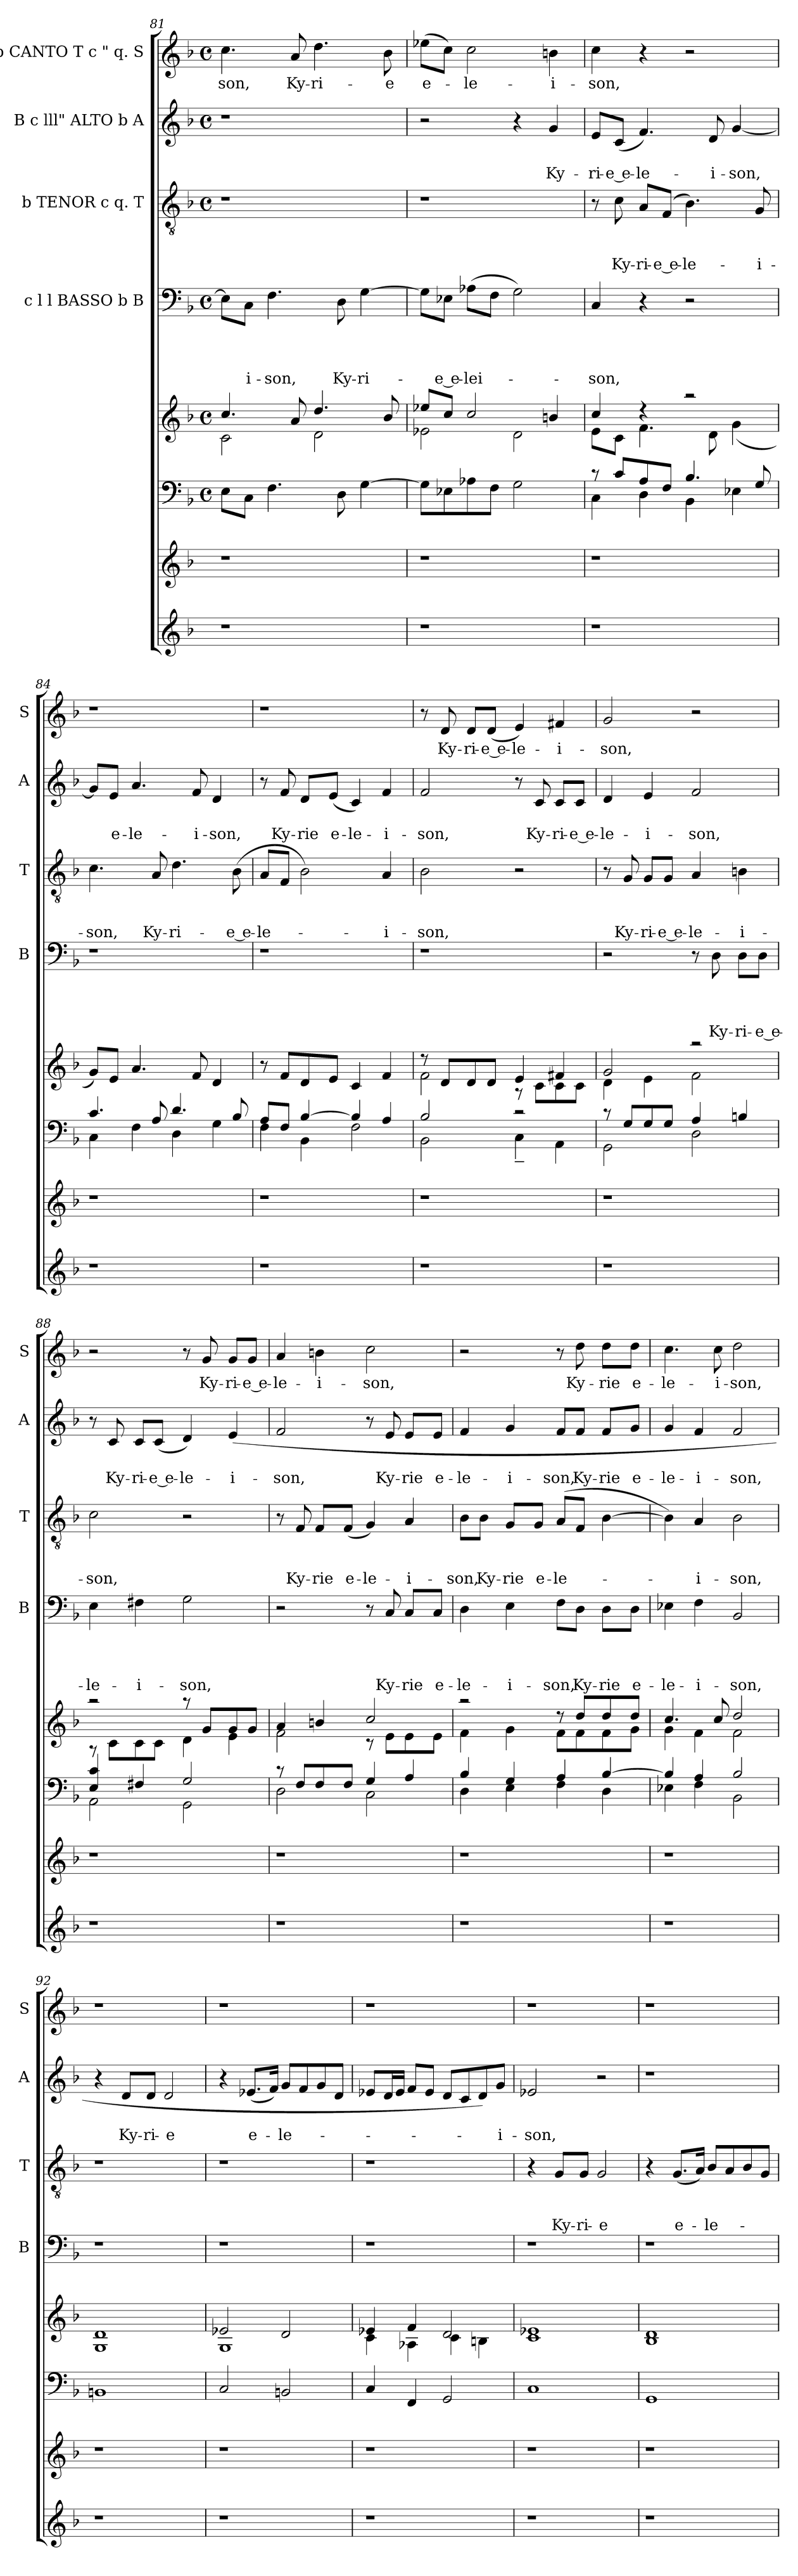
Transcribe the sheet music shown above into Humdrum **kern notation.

**kern	**kern	**kern	**kern	**kern	**text	**text	**text	**text	**kern	**text	**text	**text	**kern	**text	**text	**kern	**text
*part7	*part7	*part6	*part5	*part4	*part4	*part4	*part4	*part4	*part3	*part3	*part3	*part3	*part2	*part2	*part2	*part1	*part1
*staff8	*staff7	*staff6	*staff5	*staff4	*staff4	*staff4	*staff4	*staff4	*staff3	*staff3	*staff3	*staff3	*staff2	*staff2	*staff2	*staff1	*staff1
*	*	*	*	*I"c l l BASSO b B	*	*	*	*	*I"b TENOR c q. T	*	*	*	*I"B c lll" ALTO b A	*	*	*I"b CANTO T c " q. S	*
*	*	*	*	*I'B	*	*	*	*	*I'T	*	*	*	*I'A	*	*	*I'S	*
!!LO:LB:g=z
*clefG2	*clefG2	*clefF4	*clefG2	*clefF4	*	*	*	*	*clefGv2	*	*	*	*clefG2	*	*	*clefG2	*
*k[b-]	*k[b-]	*k[b-]	*k[b-]	*k[b-]	*	*	*	*	*k[b-]	*	*	*	*k[b-]	*	*	*k[b-]	*
*F:	*F:	*F:	*F:	*F:	*	*	*	*	*F:	*	*	*	*F:	*	*	*F:	*
*	*	*M4/4	*M4/4	*M4/4	*	*	*	*	*M4/4	*	*	*	*M4/4	*	*	*M4/4	*
*	*	*met(c)	*met(c)	*met(c)	*	*	*	*	*met(c)	*	*	*	*met(c)	*	*	*met(c)	*
=81	=81	=81	=81	=81	=81	=81	=81	=81	=81	=81	=81	=81	=81	=81	=81	=81	=81
*	*	*	*^	*	*	*	*	*	*	*	*	*	*	*	*	*	*
!	!	!	!	!	!	!	!	!	!	!	!	!	!	!	!	!	!	!LO:LY:b
1r	1r	8E\L	4.cc/	2c\	8E-\L]	.	.	.	.	1r	.	.	.	1r	.	.	4.cc\	-son,
!	!	!	!	!	!	!	!	!	!LO:LY:b	!	!	!	!	!	!	!	!	!
.	.	8C\J	.	.	8C\J	.	.	.	-i-	.	.	.	.	.	.	.	.	.
!	!	!	!	!	!	!	!	!	!LO:LY:b	!	!	!	!	!	!	!	!	!
.	.	4.F\	.	.	4.F\	.	.	.	-son,	.	.	.	.	.	.	.	.	.
!	!	!	!	!	!	!	!	!	!	!	!	!	!	!	!	!	!	!LO:LY:b
.	.	.	8a/	.	.	.	.	.	.	.	.	.	.	.	.	.	8a/	Ky-
!	!	!	!	!	!	!	!	!	!	!	!	!	!	!	!	!	!	!LO:LY:b
.	.	.	4.dd/	2d\	.	.	.	.	.	.	.	.	.	.	.	.	4.dd\	-ri-
!	!	!	!	!	!	!	!	!	!LO:LY:b	!	!	!	!	!	!	!	!	!
.	.	8D\	.	.	8D\	.	.	.	Ky-	.	.	.	.	.	.	.	.	.
!	!	!	!	!	!	!	!	!	!LO:LY:b	!	!	!	!	!	!	!	!	!
.	.	[>4G\	.	.	[>4G\	.	.	.	-ri-	.	.	.	.	.	.	.	.	.
!	!	!	!	!	!	!	!	!	!	!	!	!	!	!	!	!	!	!LO:LY:b
.	.	.	8b-/	.	.	.	.	.	.	.	.	.	.	.	.	.	8b-\	-e
=82	=82	=82	=82	=82	=82	=82	=82	=82	=82	=82	=82	=82	=82	=82	=82	=82	=82	=82
!	!	!	!	!	!	!	!	!	!	!	!	!	!	!	!	!	!	!LO:LY:b
1r	1r	8G\L]	8ee-X/L	2e-X\	8G\L]	.	.	.	.	1r	.	.	.	2r	.	.	(>8ee-X\L	e-
!	!	!	!	!	!	!	!	!	!LO:LY:b:rj	!	!	!	!	!	!	!	!	!
.	.	8E-X\	8cc/J	.	8E-X\J	.	.	.	-e e-	.	.	.	.	.	.	.	8cc\J)	.
!	!	!	!	!	!	!	!	!	!LO:LY:b:rj	!	!	!	!	!	!	!	!	!LO:LY:b
.	.	8A-X\	2cc/	.	(>8A-X\L	.	.	.	-lei-	.	.	.	.	.	.	.	2cc\	-le-
.	.	8F\J	.	.	8F\J	.	.	.	.	.	.	.	.	.	.	.	.	.
.	.	2G\	.	2d\	2G\)	.	.	.	.	.	.	.	.	4r	.	.	.	.
!	!	!	!	!	!	!	!	!	!	!	!	!	!	!	!	!LO:LY:b	!	!LO:LY:b
.	.	.	4bn/	.	.	.	.	.	.	.	.	.	.	4g/	.	Ky-	4bn\	-i-
=83	=83	=83	=83	=83	=83	=83	=83	=83	=83	=83	=83	=83	=83	=83	=83	=83	=83	=83
*	*	*^	*	*	*	*	*	*	*	*	*	*	*	*	*	*	*	*
!	!	!	!	!	!	!	!	!	!	!LO:LY:b	!	!	!	!	!	!	!LO:LY:b	!	!LO:LY:b
1r	1r	8rc	4C\	4cc/	8e\L	4C/	.	.	.	-son,	8r	.	.	.	8e/L	.	-ri-	4cc\	-son,
!	!	!	!	!	!	!	!	!	!	!	!	!	!	!LO:LY:b	!	!	!LO:LY:b:rj	!	!
.	.	8c/L	.	.	8c\J	.	.	.	.	.	8c\	.	.	Ky-	(<8c/J	.	-e e-	.	.
!	!	!	!	!	!	!	!	!	!	!	!	!	!	!LO:LY:b	!	!	!LO:LY:b	!	!
.	.	8A/	4D\	4rdd	4.f\	4r	.	.	.	.	8A/L	.	.	-ri-	4.f/)	.	-le-	4r	.
!	!	!	!	!	!	!	!	!	!	!	!	!	!	!LO:LY:b:rj	!	!	!	!	!
.	.	8F/J	.	.	.	.	.	.	.	.	(<8F/J	.	.	-e e-	.	.	.	.	.
!	!	!	!	!	!	!	!	!	!	!	!	!	!	!LO:LY:b	!	!	!	!	!
.	.	4.B-/	4BB-\	2raa	.	2r	.	.	.	.	4.B-\)	.	.	-le-	.	.	.	2r	.
!	!	!	!	!	!	!	!	!	!	!	!	!	!	!	!	!	!LO:LY:b	!	!
.	.	.	.	.	8d\	.	.	.	.	.	.	.	.	.	8d/	.	-i-	.	.
!	!	!	!	!	!	!	!	!	!	!	!	!	!	!	!	!	!LO:LY:b	!	!
.	.	.	4E-X\	.	(<4g\	.	.	.	.	.	.	.	.	.	[<4g/	.	-son,	.	.
!	!	!	!	!	!	!	!	!	!	!	!	!	!	!LO:LY:b	!	!	!	!	!
.	.	8G/	.	.	.	.	.	.	.	.	8G/	.	.	-i-	.	.	.	.	.
*	*	*	*	*v	*v	*	*	*	*	*	*	*	*	*	*	*	*	*	*
=84	=84	=84	=84	=84	=84	=84	=84	=84	=84	=84	=84	=84	=84	=84	=84	=84	=84	=84
!	!	!	!	!	!	!	!	!	!	!	!	!	!LO:LY:b	!	!	!	!	!
1r	1r	4.c/	4C\	8g/L)	1r	.	.	.	.	4.c\	.	.	-son,	8g/L]	.	.	1r	.
!	!	!	!	!	!	!	!	!	!	!	!	!	!	!	!	!LO:LY:b	!	!
.	.	.	.	8e/J	.	.	.	.	.	.	.	.	.	8e/J	.	e-	.	.
!	!	!	!	!	!	!	!	!	!	!	!	!	!	!	!	!LO:LY:b	!	!
.	.	.	4F\	4.a/	.	.	.	.	.	.	.	.	.	4.a/	.	-le-	.	.
!	!	!	!	!	!	!	!	!	!	!	!	!	!LO:LY:b	!	!	!	!	!
.	.	8A/	.	.	.	.	.	.	.	8A/	.	.	Ky-	.	.	.	.	.
!	!	!	!	!	!	!	!	!	!	!	!	!	!LO:LY:b	!	!	!	!	!
.	.	4.d/	4D\	.	.	.	.	.	.	4.d\	.	.	-ri-	.	.	.	.	.
!	!	!	!	!	!	!	!	!	!	!	!	!	!	!	!	!LO:LY:b	!	!
.	.	.	.	8f/	.	.	.	.	.	.	.	.	.	8f/	.	-i-	.	.
!	!	!	!	!	!	!	!	!	!	!	!	!	!	!	!	!LO:LY:b	!	!
.	.	.	4G\	4d/	.	.	.	.	.	.	.	.	.	4d/	.	-son,	.	.
!	!	!	!	!	!	!	!	!	!	!	!	!	!LO:LY:b:rj	!	!	!	!	!
.	.	8B-/	.	.	.	.	.	.	.	(<8B-\	.	.	-e e-	.	.	.	.	.
!!LO:PB:g=z
=85	=85	=85	=85	=85	=85	=85	=85	=85	=85	=85	=85	=85	=85	=85	=85	=85	=85	=85
!	!	!	!	!	!	!	!	!	!	!	!	!	!LO:LY:b	!	!	!	!	!
1r	1r	8A/L	4F\	8r	1r	.	.	.	.	8A/L	.	.	-le-	8r	.	.	1r	.
!	!	!	!	!	!	!	!	!	!	!	!	!	!	!	!	!LO:LY:b	!	!
.	.	8F/J	.	8f/L	.	.	.	.	.	8F/J	.	.	.	8f/	.	Ky-	.	.
!	!	!	!	!	!	!	!	!	!	!	!	!	!	!	!	!LO:LY:b	!	!
.	.	[>4B-/	4BB-\	8d/	.	.	.	.	.	2B-\)	.	.	.	8d/L	.	-ri­e	.	.
!	!	!	!	!	!	!	!	!	!	!	!	!	!	!	!	!LO:LY:b	!	!
.	.	.	.	8e/J	.	.	.	.	.	.	.	.	.	(<8e/J	.	e-	.	.
!	!	!	!	!	!	!	!	!	!	!	!	!	!	!	!	!LO:LY:b:rj	!	!
.	.	4B-/]	2F\	4c/	.	.	.	.	.	.	.	.	.	4c/)	.	-le-	.	.
!	!	!	!	!	!	!	!	!	!	!	!	!	!LO:LY:b	!	!	!LO:LY:b	!	!
.	.	4A/	.	4f/	.	.	.	.	.	4A/	.	.	-i-	4f/	.	-i-	.	.
=86	=86	=86	=86	=86	=86	=86	=86	=86	=86	=86	=86	=86	=86	=86	=86	=86	=86	=86
*	*	*	*	*^	*	*	*	*	*	*	*	*	*	*	*	*	*	*
!	!	!	!	!	!	!	!	!	!	!	!	!	!	!LO:LY:b	!	!	!LO:LY:b	!	!
1r	1r	2B-/	2BB-\	8rcc	2f\	1r	.	.	.	.	2B-\	.	.	-son,	2f/	.	-son,	8r	.
!	!	!	!	!	!	!	!	!	!	!	!	!	!	!	!	!	!	!	!LO:LY:b
.	.	.	.	8d/L	.	.	.	.	.	.	.	.	.	.	.	.	.	8d/	Ky-
!	!	!	!	!	!	!	!	!	!	!	!	!	!	!	!	!	!	!	!LO:LY:b
.	.	.	.	8d/	.	.	.	.	.	.	.	.	.	.	.	.	.	8d/L	-ri-
!	!	!	!	!	!	!	!	!	!	!	!	!	!	!	!	!	!	!	!LO:LY:b:rj
.	.	.	.	8d/J	.	.	.	.	.	.	.	.	.	.	.	.	.	(<8d/J	-e e-
!	!	!	!	!	!	!	!	!	!	!	!	!	!	!	!	!	!	!	!LO:LY:b
.	.	2rc	4C~<\	4e/	8rA	.	.	.	.	.	2r	.	.	.	8r	.	.	4e/)	-le-
!	!	!	!	!	!	!	!	!	!	!	!	!	!	!	!	!	!LO:LY:b	!	!
.	.	.	.	.	8c\L	.	.	.	.	.	.	.	.	.	8c/	.	Ky-	.	.
!	!	!	!	!	!	!	!	!	!	!	!	!	!	!	!	!	!LO:LY:b	!	!LO:LY:b
.	.	.	4AA\	4f#X/	8c\	.	.	.	.	.	.	.	.	.	8c/L	.	-ri-	4f#X/	-i-
!	!	!	!	!	!	!	!	!	!	!	!	!	!	!	!	!	!LO:LY:b:rj	!	!
.	.	.	.	.	8c\J	.	.	.	.	.	.	.	.	.	8c/J	.	-e e-	.	.
=87	=87	=87	=87	=87	=87	=87	=87	=87	=87	=87	=87	=87	=87	=87	=87	=87	=87	=87	=87
!	!	!	!	!	!	!	!	!	!	!	!	!	!	!	!	!	!LO:LY:b	!	!LO:LY:b
1r	1r	8rc	2GG\	2g/	4d\	2r	.	.	.	.	8r	.	.	.	4d/	.	-le-	2g/	-son,
!	!	!	!	!	!	!	!	!	!	!	!	!	!	!LO:LY:b	!	!	!	!	!
.	.	8G/L	.	.	.	.	.	.	.	.	8G/	.	.	Ky-	.	.	.	.	.
!	!	!	!	!	!	!	!	!	!	!	!	!	!	!LO:LY:b	!	!	!LO:LY:b	!	!
.	.	8G/	.	.	4e\	.	.	.	.	.	8G/L	.	.	-ri-	4e/	.	-i-	.	.
!	!	!	!	!	!	!	!	!	!	!	!	!	!	!LO:LY:b:rj	!	!	!	!	!
.	.	8G/J	.	.	.	.	.	.	.	.	8G/J	.	.	-e e-	.	.	.	.	.
!	!	!	!	!	!	!	!	!	!	!	!	!	!	!LO:LY:b	!	!	!LO:LY:b	!	!
.	.	4A/	2D\	2raa	2f\	8r	.	.	.	.	4A/	.	.	-le-	2f/	.	-son,	2r	.
!	!	!	!	!	!	!	!	!	!	!LO:LY:b	!	!	!	!	!	!	!	!	!
.	.	.	.	.	.	8D\	.	.	.	Ky-	.	.	.	.	.	.	.	.	.
!	!	!	!	!	!	!	!	!	!	!LO:LY:b	!	!	!	!LO:LY:b	!	!	!	!	!
.	.	4Bn/	.	.	.	8D\L	.	.	.	-ri-	4Bn\	.	.	-i-	.	.	.	.	.
!	!	!	!	!	!	!	!	!	!	!LO:LY:b:rj	!	!	!	!	!	!	!	!	!
.	.	.	.	.	.	8D\J	.	.	.	-e e-	.	.	.	.	.	.	.	.	.
=88	=88	=88	=88	=88	=88	=88	=88	=88	=88	=88	=88	=88	=88	=88	=88	=88	=88	=88	=88
!	!	!	!	!	!	!	!	!	!	!LO:LY:b	!	!	!	!LO:LY:b	!	!	!	!	!
1r	1r	4E/ 4c/	2AA\	2raa	8rA	4E\	.	.	.	-le-	2c\	.	.	-son,	8r	.	.	2r	.
!	!	!	!	!	!	!	!	!	!	!	!	!	!	!	!	!	!LO:LY:b	!	!
.	.	.	.	.	8c\L	.	.	.	.	.	.	.	.	.	8c/	.	Ky-	.	.
!	!	!	!	!	!	!	!	!	!	!LO:LY:b	!	!	!	!	!	!	!LO:LY:b	!	!
.	.	4F#X/	.	.	8c\	4F#X\	.	.	.	-i-	.	.	.	.	8c/L	.	-ri-	.	.
!	!	!	!	!	!	!	!	!	!	!	!	!	!	!	!	!	!LO:LY:b:rj	!	!
.	.	.	.	.	8c\J	.	.	.	.	.	.	.	.	.	(<8c/J	.	-e e-	.	.
!	!	!	!	!	!	!	!	!	!	!LO:LY:b	!	!	!	!	!	!	!LO:LY:b	!	!
.	.	2G/	2GG\	8raa	4d\	2G\	.	.	.	-son,	2r	.	.	.	4d/)	.	-le-	8r	.
!	!	!	!	!	!	!	!	!	!	!	!	!	!	!	!	!	!	!	!LO:LY:b
.	.	.	.	8g/L	.	.	.	.	.	.	.	.	.	.	.	.	.	8g/	Ky-
!	!	!	!	!	!	!	!	!	!	!	!	!	!	!	!	!	!LO:LY:b	!	!LO:LY:b
.	.	.	.	8g/	4e\	.	.	.	.	.	.	.	.	.	(4e/	.	-i-	8g/L	-ri-
!	!	!	!	!	!	!	!	!	!	!	!	!	!	!	!	!	!	!	!LO:LY:b:rj
.	.	.	.	8g/J	.	.	.	.	.	.	.	.	.	.	.	.	.	8g/J	-e e-
!!LO:LB:g=z
=89	=89	=89	=89	=89	=89	=89	=89	=89	=89	=89	=89	=89	=89	=89	=89	=89	=89	=89	=89
!	!	!	!	!	!	!	!	!	!	!	!	!	!	!	!	!	!LO:LY:b	!	!LO:LY:b
1r	1r	8rc	2D\	4a/	2f\	2r	.	.	.	.	8r	.	.	.	2f/	.	-son,	4a/	-le-
!	!	!	!	!	!	!	!	!	!	!	!	!	!	!LO:LY:b	!	!	!	!	!
.	.	8F/L	.	.	.	.	.	.	.	.	8F/	.	.	Ky-	.	.	.	.	.
!	!	!	!	!	!	!	!	!	!	!	!	!	!	!LO:LY:b	!	!	!	!	!LO:LY:b
.	.	8F/	.	4bn/	.	.	.	.	.	.	8F/L	.	.	-ri­e	.	.	.	4bn\	-i-
!	!	!	!	!	!	!	!	!	!	!	!	!	!	!LO:LY:b	!	!	!	!	!
.	.	8F/J	.	.	.	.	.	.	.	.	(<8F/J	.	.	e-	.	.	.	.	.
!	!	!	!	!	!	!	!	!	!	!	!	!	!	!LO:LY:b:rj	!	!	!	!	!LO:LY:b
.	.	4G/	2C\	2cc/	8rB	8r	.	.	.	.	4G/)	.	.	-le-	8r	.	.	2cc\	-son,
!	!	!	!	!	!	!	!	!	!	!LO:LY:b	!	!	!	!	!	!	!LO:LY:b	!	!
.	.	.	.	.	8e\L	8C/	.	.	.	Ky-	.	.	.	.	8e/	.	Ky-	.	.
!	!	!	!	!	!	!	!	!	!	!LO:LY:b	!	!	!	!LO:LY:b	!	!	!LO:LY:b	!	!
.	.	4A/	.	.	8e\	8C/L	.	.	.	-ri­e	4A/	.	.	-i-	8e/L	.	-ri­e	.	.
!	!	!	!	!	!	!	!	!	!	!LO:LY:b	!	!	!	!	!	!	!LO:LY:b	!	!
.	.	.	.	.	8e\J	8C/J	.	.	.	e-	.	.	.	.	8e/J	.	e-	.	.
=90	=90	=90	=90	=90	=90	=90	=90	=90	=90	=90	=90	=90	=90	=90	=90	=90	=90	=90	=90
!	!	!	!	!	!	!	!	!	!	!LO:LY:b	!	!	!	!LO:LY:b	!	!	!LO:LY:b	!	!
1r	1r	4B-/	4D\	2raa	4f\	4D\	.	.	.	-le-	8B-\L	.	.	-son,	4f/	.	-le-	2r	.
!	!	!	!	!	!	!	!	!	!	!	!	!	!	!LO:LY:b	!	!	!	!	!
.	.	.	.	.	.	.	.	.	.	.	8B-\J	.	.	Ky-	.	.	.	.	.
!	!	!	!	!	!	!	!	!	!	!LO:LY:b	!	!	!	!LO:LY:b	!	!	!LO:LY:b	!	!
.	.	4G/	4E\	.	4g\	4E\	.	.	.	-i-	8G/L	.	.	-ri­e	4g/	.	-i-	.	.
!	!	!	!	!	!	!	!	!	!	!	!	!	!	!LO:LY:b	!	!	!	!	!
.	.	.	.	.	.	.	.	.	.	.	8G/J	.	.	e-	.	.	.	.	.
!	!	!	!	!	!	!	!	!	!	!LO:LY:b	!	!	!	!LO:LY:b:rj	!	!	!LO:LY:b	!	!
.	.	4A/	4F\	8rcc	8f\L	8F\L	.	.	.	-son,	(>8A/L	.	.	-le-	8f/L	.	-son,	8r	.
!	!	!	!	!	!	!	!	!	!	!LO:LY:b	!	!	!	!	!	!	!LO:LY:b	!	!LO:LY:b
.	.	.	.	8dd/L	8f\	8D\J	.	.	.	Ky-	8F/J	.	.	.	8f/J	.	Ky-	8dd\	Ky-
!	!	!	!	!	!	!	!	!	!	!LO:LY:b	!	!	!	!	!	!	!LO:LY:b	!	!LO:LY:b
.	.	[>4B-/	4D\	8dd/	8f\	8D\L	.	.	.	-ri­e	[>4B-\	.	.	.	8f/L	.	-ri­e	8dd\L	-ri­e
!	!	!	!	!	!	!	!	!	!	!LO:LY:b	!	!	!	!	!	!	!LO:LY:b	!	!LO:LY:b
.	.	.	.	8dd/J	8g\J	8D\J	.	.	.	e-	.	.	.	.	8g/J	.	e-	8dd\J	e-
=91	=91	=91	=91	=91	=91	=91	=91	=91	=91	=91	=91	=91	=91	=91	=91	=91	=91	=91	=91
!	!	!	!	!	!	!	!	!	!	!LO:LY:b	!	!	!	!	!	!	!LO:LY:b	!	!LO:LY:b
1r	1r	4B-/]	4E-X\	4.cc/	4g\	4E-X\	.	.	.	-le-	4B-\])	.	.	.	4g/	.	-le-	4.cc\	-le-
!	!	!	!	!	!	!	!	!	!	!LO:LY:b	!	!	!	!LO:LY:b	!	!	!LO:LY:b	!	!
.	.	4A/	4F\	.	4f\	4F\	.	.	.	-i-	4A/	.	.	-i-	4f/	.	-i-	.	.
!	!	!	!	!	!	!	!	!	!	!	!	!	!	!	!	!	!	!	!LO:LY:b
.	.	.	.	8cc/	.	.	.	.	.	.	.	.	.	.	.	.	.	8cc\	-i-
!	!	!	!	!	!	!	!	!	!	!LO:LY:b	!	!	!	!LO:LY:b	!	!	!LO:LY:b	!	!LO:LY:b
.	.	2B-/	2BB-\	2dd/	2f\	2BB-/	.	.	.	-son,	2B-\	.	.	-son,	2f/	.	-son,	2dd\	-son,
*	*	*v	*v	*	*	*	*	*	*	*	*	*	*	*	*	*	*	*	*
*	*	*	*v	*v	*	*	*	*	*	*	*	*	*	*	*	*	*	*
=92	=92	=92	=92	=92	=92	=92	=92	=92	=92	=92	=92	=92	=92	=92	=92	=92	=92
1r	1r	1BBn	1G 1d	1r	.	.	.	.	1r	.	.	.	4r	.	.	1r	.
!	!	!	!	!	!	!	!	!	!	!	!	!	!	!	!LO:LY:b	!	!
.	.	.	.	.	.	.	.	.	.	.	.	.	8d/L	.	Ky-	.	.
!	!	!	!	!	!	!	!	!	!	!	!	!	!	!	!LO:LY:b:rj	!	!
.	.	.	.	.	.	.	.	.	.	.	.	.	8d/J	.	-ri-	.	.
!	!	!	!	!	!	!	!	!	!	!	!	!	!	!	!LO:LY:b:rj	!	!
.	.	.	.	.	.	.	.	.	.	.	.	.	2d/	.	-e	.	.
=93	=93	=93	=93	=93	=93	=93	=93	=93	=93	=93	=93	=93	=93	=93	=93	=93	=93
*	*	*	*^	*	*	*	*	*	*	*	*	*	*	*	*	*	*
1r	1r	2C/	2e-X/	1G	1r	.	.	.	.	1r	.	.	.	4r	.	.	1r	.
!	!	!	!	!	!	!	!	!	!	!	!	!	!	!	!	!LO:LY:b	!	!
.	.	.	.	.	.	.	.	.	.	.	.	.	.	(<8.e-X/L	.	e-	.	.
.	.	.	.	.	.	.	.	.	.	.	.	.	.	16f/Jk)	.	.	.	.
!	!	!	!	!	!	!	!	!	!	!	!	!	!	!	!	!LO:LY:b	!	!
.	.	2BBn/	2d/	.	.	.	.	.	.	.	.	.	.	8g/L	.	-le-	.	.
.	.	.	.	.	.	.	.	.	.	.	.	.	.	8f/	.	.	.	.
.	.	.	.	.	.	.	.	.	.	.	.	.	.	8g/	.	.	.	.
.	.	.	.	.	.	.	.	.	.	.	.	.	.	8d/J	.	.	.	.
!!LO:PB:g=z
=94	=94	=94	=94	=94	=94	=94	=94	=94	=94	=94	=94	=94	=94	=94	=94	=94	=94	=94
1r	1r	4C/	4e-X/	4c\	1r	.	.	.	.	1r	.	.	.	8e-X/L	.	.	1r	.
.	.	.	.	.	.	.	.	.	.	.	.	.	.	16d/L	.	.	.	.
.	.	.	.	.	.	.	.	.	.	.	.	.	.	16e-/JJ	.	.	.	.
.	.	4FF/	4f/	4A-X\	.	.	.	.	.	.	.	.	.	8f/L	.	.	.	.
.	.	.	.	.	.	.	.	.	.	.	.	.	.	8e-/J	.	.	.	.
.	.	2GG/	2d/	4c\	.	.	.	.	.	.	.	.	.	8d/L	.	.	.	.
.	.	.	.	.	.	.	.	.	.	.	.	.	.	8c/	.	.	.	.
.	.	.	.	4Bn\	.	.	.	.	.	.	.	.	.	8d/)	.	.	.	.
!	!	!	!	!	!	!	!	!	!	!	!	!	!	!	!	!LO:LY:b	!	!
.	.	.	.	.	.	.	.	.	.	.	.	.	.	8g/J	.	-i-	.	.
*	*	*	*v	*v	*	*	*	*	*	*	*	*	*	*	*	*	*	*
=95	=95	=95	=95	=95	=95	=95	=95	=95	=95	=95	=95	=95	=95	=95	=95	=95	=95
!	!	!	!	!	!	!	!	!	!	!	!	!	!	!	!LO:LY:b	!	!
1r	1r	1C	1c 1e-X	1r	.	.	.	.	4r	.	.	.	2e-X/	.	-son,	1r	.
!	!	!	!	!	!	!	!	!	!	!	!	!LO:LY:b	!	!	!	!	!
.	.	.	.	.	.	.	.	.	8G/L	.	.	Ky-	.	.	.	.	.
!	!	!	!	!	!	!	!	!	!	!	!	!LO:LY:b:rj	!	!	!	!	!
.	.	.	.	.	.	.	.	.	8G/J	.	.	-ri-	.	.	.	.	.
!	!	!	!	!	!	!	!	!	!	!	!	!LO:LY:b	!	!	!	!	!
.	.	.	.	.	.	.	.	.	2G/	.	.	-e	2r	.	.	.	.
=96	=96	=96	=96	=96	=96	=96	=96	=96	=96	=96	=96	=96	=96	=96	=96	=96	=96
1r	1r	1GG	1B- 1d	1r	.	.	.	.	4r	.	.	.	1r	.	.	1r	.
!	!	!	!	!	!	!	!	!	!	!	!	!LO:LY:b	!	!	!	!	!
.	.	.	.	.	.	.	.	.	(<8.G/L	.	.	e-	.	.	.	.	.
.	.	.	.	.	.	.	.	.	16A/Jk)	.	.	.	.	.	.	.	.
!	!	!	!	!	!	!	!	!	!	!	!	!LO:LY:b	!	!	!	!	!
.	.	.	.	.	.	.	.	.	8B-/L	.	.	-le-	.	.	.	.	.
.	.	.	.	.	.	.	.	.	8A/	.	.	.	.	.	.	.	.
.	.	.	.	.	.	.	.	.	8B-/	.	.	.	.	.	.	.	.
.	.	.	.	.	.	.	.	.	8G/J	.	.	.	.	.	.	.	.
=	=	=	=	=	=	=	=	=	=	=	=	=	=	=	=	=	=
*-	*-	*-	*-	*-	*-	*-	*-	*-	*-	*-	*-	*-	*-	*-	*-	*-	*-
